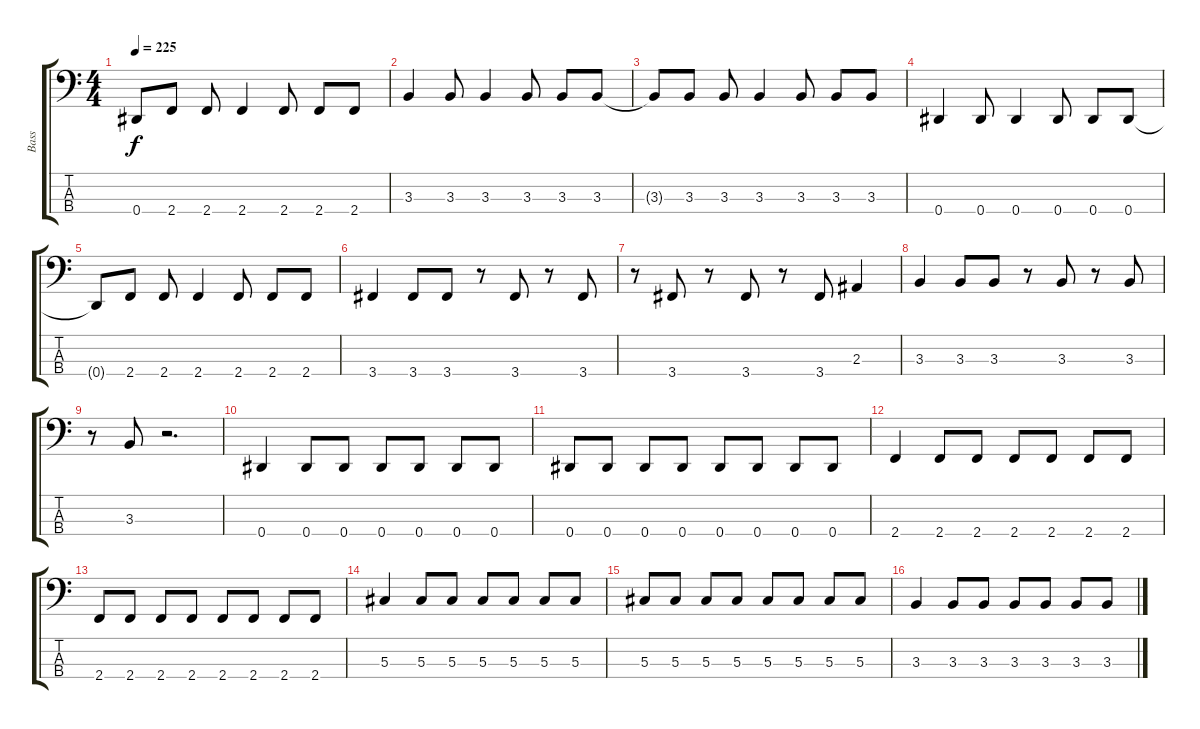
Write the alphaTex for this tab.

\track ("Bass" "Bass") {instrument electricbasspick}
\staff {score tabs}
\tuning (Gb2 Db2 Ab1 Eb1) {hide}
\ts (4 4)
\tempo 225
\clef f4
\ks c
0.4{t}.8{dy f} 2.4.8 2.4.8 2.4.4 2.4.8 2.4.8 2.4.8 |
3.3.4 3.3.8 3.3.4 3.3.8 3.3.8 3.3.8 |
3.3{t}.8 3.3.8 3.3.8 3.3.4 3.3.8 3.3.8 3.3.8 |
0.4.4 0.4.8 0.4.4 0.4.8 0.4.8 0.4.8 |
0.4{t}.8 2.4.8 2.4.8 2.4.4 2.4.8 2.4.8 2.4.8 |
3.4.4 3.4.8 3.4.8 r.8 3.4.8 r.8 3.4.8 |
r.8 3.4.8 r.8 3.4.8 r.8 3.4.8 2.3.4 |
3.3.4 3.3.8 3.3.8 r.8 3.3.8 r.8 3.3.8 |
r.8 3.3.8 r.2{d} |
0.4.4 0.4.8 0.4.8 0.4.8 0.4.8 0.4.8 0.4.8 |
0.4.8 0.4.8 0.4.8 0.4.8 0.4.8 0.4.8 0.4.8 0.4.8 |
2.4.4 2.4.8 2.4.8 2.4.8 2.4.8 2.4.8 2.4.8 |
2.4.8 2.4.8 2.4.8 2.4.8 2.4.8 2.4.8 2.4.8 2.4.8 |
5.3.4 5.3.8 5.3.8 5.3.8 5.3.8 5.3.8 5.3.8 |
5.3.8 5.3.8 5.3.8 5.3.8 5.3.8 5.3.8 5.3.8 5.3.8 |
3.3.4 3.3.8 3.3.8 3.3.8 3.3.8 3.3.8 3.3.8
